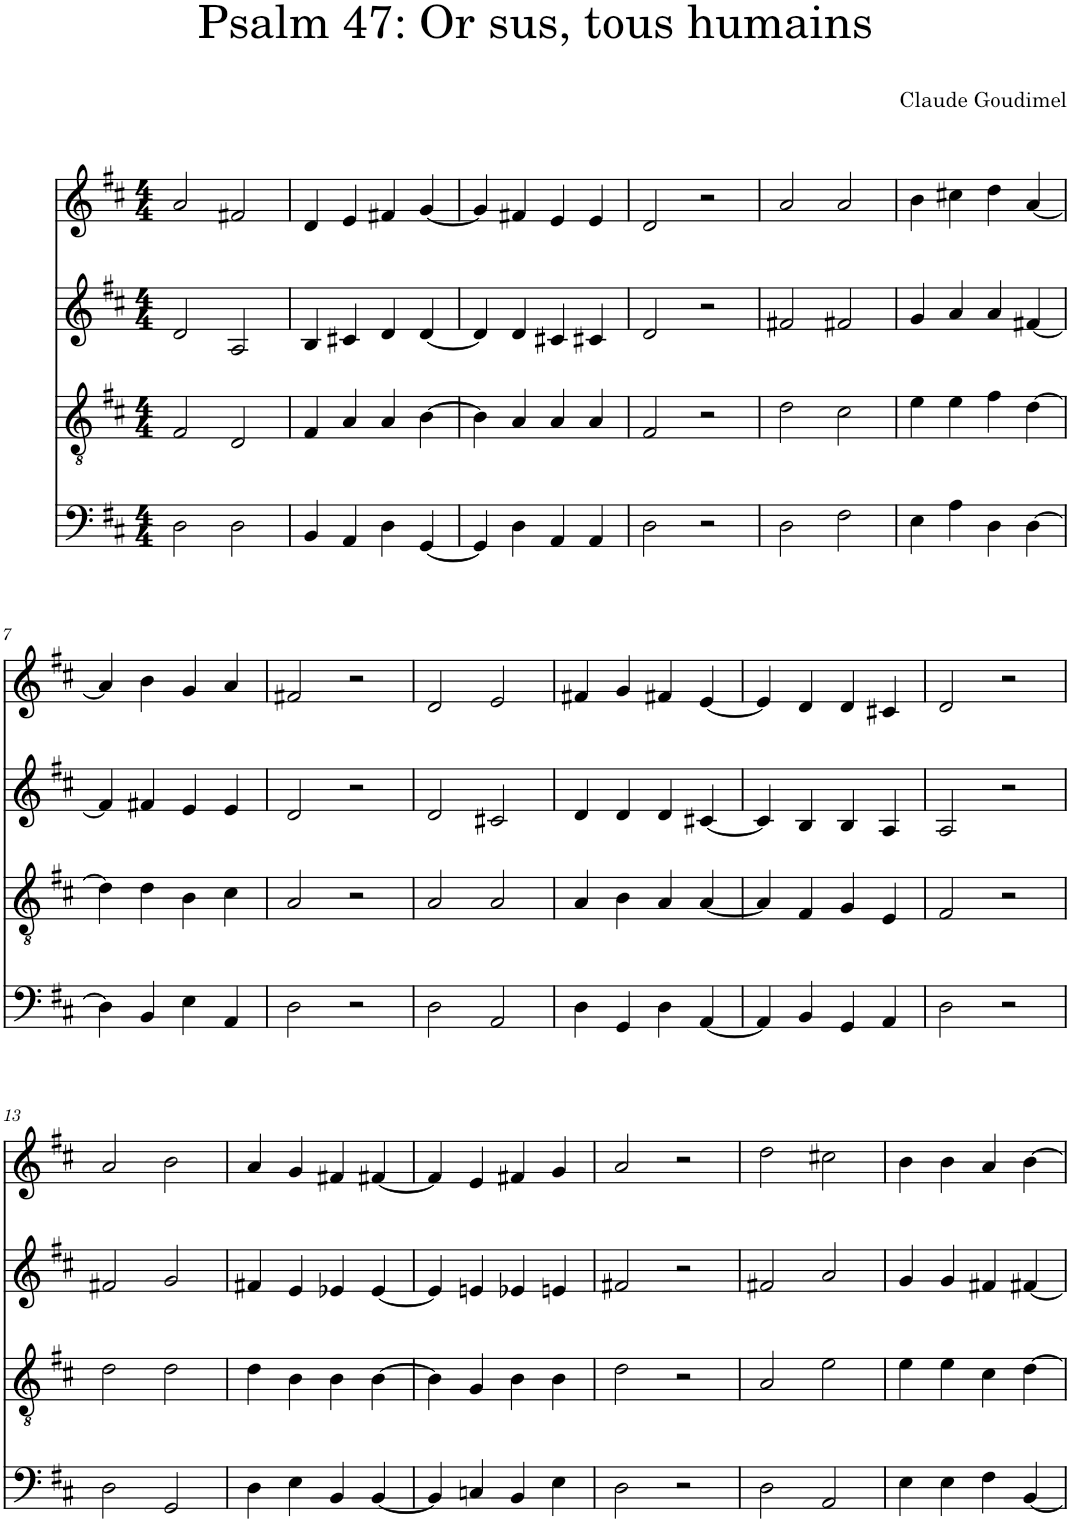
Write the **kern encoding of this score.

**kern	**kern	**kern	**kern
*part4	*part3	*part2	*part1
*staff4	*staff3	*staff2	*staff1
*I"Piano	*I"Piano	*I"Piano	*I"Piano
*I'Pno	*I'Pno	*I'Pno	*I'Pno
*clefF4	*clefGv2	*clefG2	*clefG2
*k[f#c#]	*k[f#c#]	*k[f#c#]	*k[f#c#]
*M4/4	*M4/4	*M4/4	*M4/4
=1	=1	=1	=1
2D\	2F#/	2d/	2a/
2D\	2D/	2A/	2f#X/
=2	=2	=2	=2
4BB/	4F#/	4B/	4d/
4AA/	4A/	4c#X/	4e/
4D\	4A/	4d/	4f#X/
[4GG/	[4B\	[4d/	[4g/
=3	=3	=3	=3
4GG/]	4B\]	4d/]	4g/]
4D\	4A/	4d/	4f#X/
4AA/	4A/	4c#X/	4e/
4AA/	4A/	4c#X/	4e/
=4	=4	=4	=4
2D\	2F#/	2d/	2d/
2r	2r	2r	2r
=5	=5	=5	=5
2D\	2d\	2f#X/	2a/
2F#\	2c#\	2f#X/	2a/
=6	=6	=6	=6
4E\	4e\	4g/	4b\
4A\	4e\	4a/	4cc#X\
4D\	4f#\	4a/	4dd\
[4D\	[4d\	[4f#X/	[4a/
!!LO:LB:g=z
=7	=7	=7	=7
4D\]	4d\]	4f#/]	4a/]
4BB/	4d\	4f#X/	4b\
4E\	4B\	4e/	4g/
4AA/	4c#\	4e/	4a/
=8	=8	=8	=8
2D\	2A/	2d/	2f#X/
2r	2r	2r	2r
=9	=9	=9	=9
2D\	2A/	2d/	2d/
2AA/	2A/	2c#X/	2e/
=10	=10	=10	=10
4D\	4A/	4d/	4f#X/
4GG/	4B\	4d/	4g/
4D\	4A/	4d/	4f#X/
[4AA/	[4A/	[4c#X/	[4e/
=11	=11	=11	=11
4AA/]	4A/]	4c#/]	4e/]
4BB/	4F#/	4B/	4d/
4GG/	4G/	4B/	4d/
4AA/	4E/	4A/	4c#X/
=12	=12	=12	=12
2D\	2F#/	2A/	2d/
2r	2r	2r	2r
!!LO:LB:g=z
=13	=13	=13	=13
2D\	2d\	2f#X/	2a/
2GG/	2d\	2g/	2b\
=14	=14	=14	=14
4D\	4d\	4f#X/	4a/
4E\	4B\	4e/	4g/
4BB/	4B\	4e-X/	4f#X/
[4BB/	[4B\	[4e-/	[4f#X/
=15	=15	=15	=15
4BB/]	4B\]	4e-/]	4f#/]
4Cn/	4G/	4en/	4e/
4BB/	4B\	4e-X/	4f#X/
4E\	4B\	4en/	4g/
=16	=16	=16	=16
2D\	2d\	2f#X/	2a/
2r	2r	2r	2r
=17	=17	=17	=17
2D\	2A/	2f#X/	2dd\
2AA/	2e\	2a/	2cc#X\
=18	=18	=18	=18
4E\	4e\	4g/	4b\
4E\	4e\	4g/	4b\
4F#\	4c#\	4f#X/	4a/
[4BB/	[4d\	[4f#X/	[4b\
=	=	=	=
*-	*-	*-	*-
